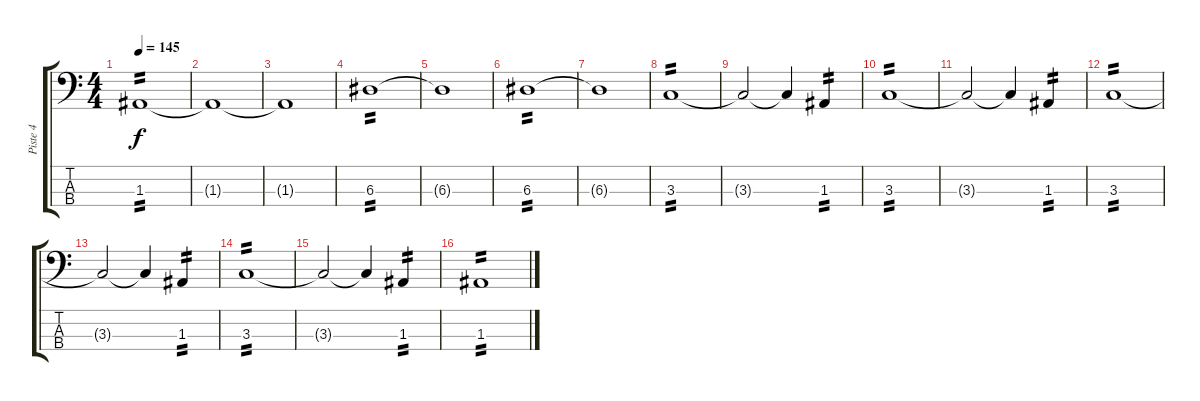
\track ("Piste 4" "Piste 4") {instrument electricbasspick}
\staff {score tabs}
\tuning (G2 D2 A1 E1) {hide}
\ts (4 4)
\tempo 145
\clef f4
\ks c
1.3.1{tp 2 dy f} |
1.3{t}.1 |
1.3{t}.1 |
6.3.1{tp 2} |
6.3{t}.1 |
6.3.1{tp 2} |
6.3{t}.1 |
3.3.1{tp 2} |
3.3{t}.2 3.3{t}.4 1.3.4{tp 2} |
3.3.1{tp 2} |
3.3{t}.2 3.3{t}.4 1.3.4{tp 2} |
3.3.1{tp 2} |
3.3{t}.2 3.3{t}.4 1.3.4{tp 2} |
3.3.1{tp 2} |
3.3{t}.2 3.3{t}.4 1.3.4{tp 2} |
1.3.1{tp 2}
